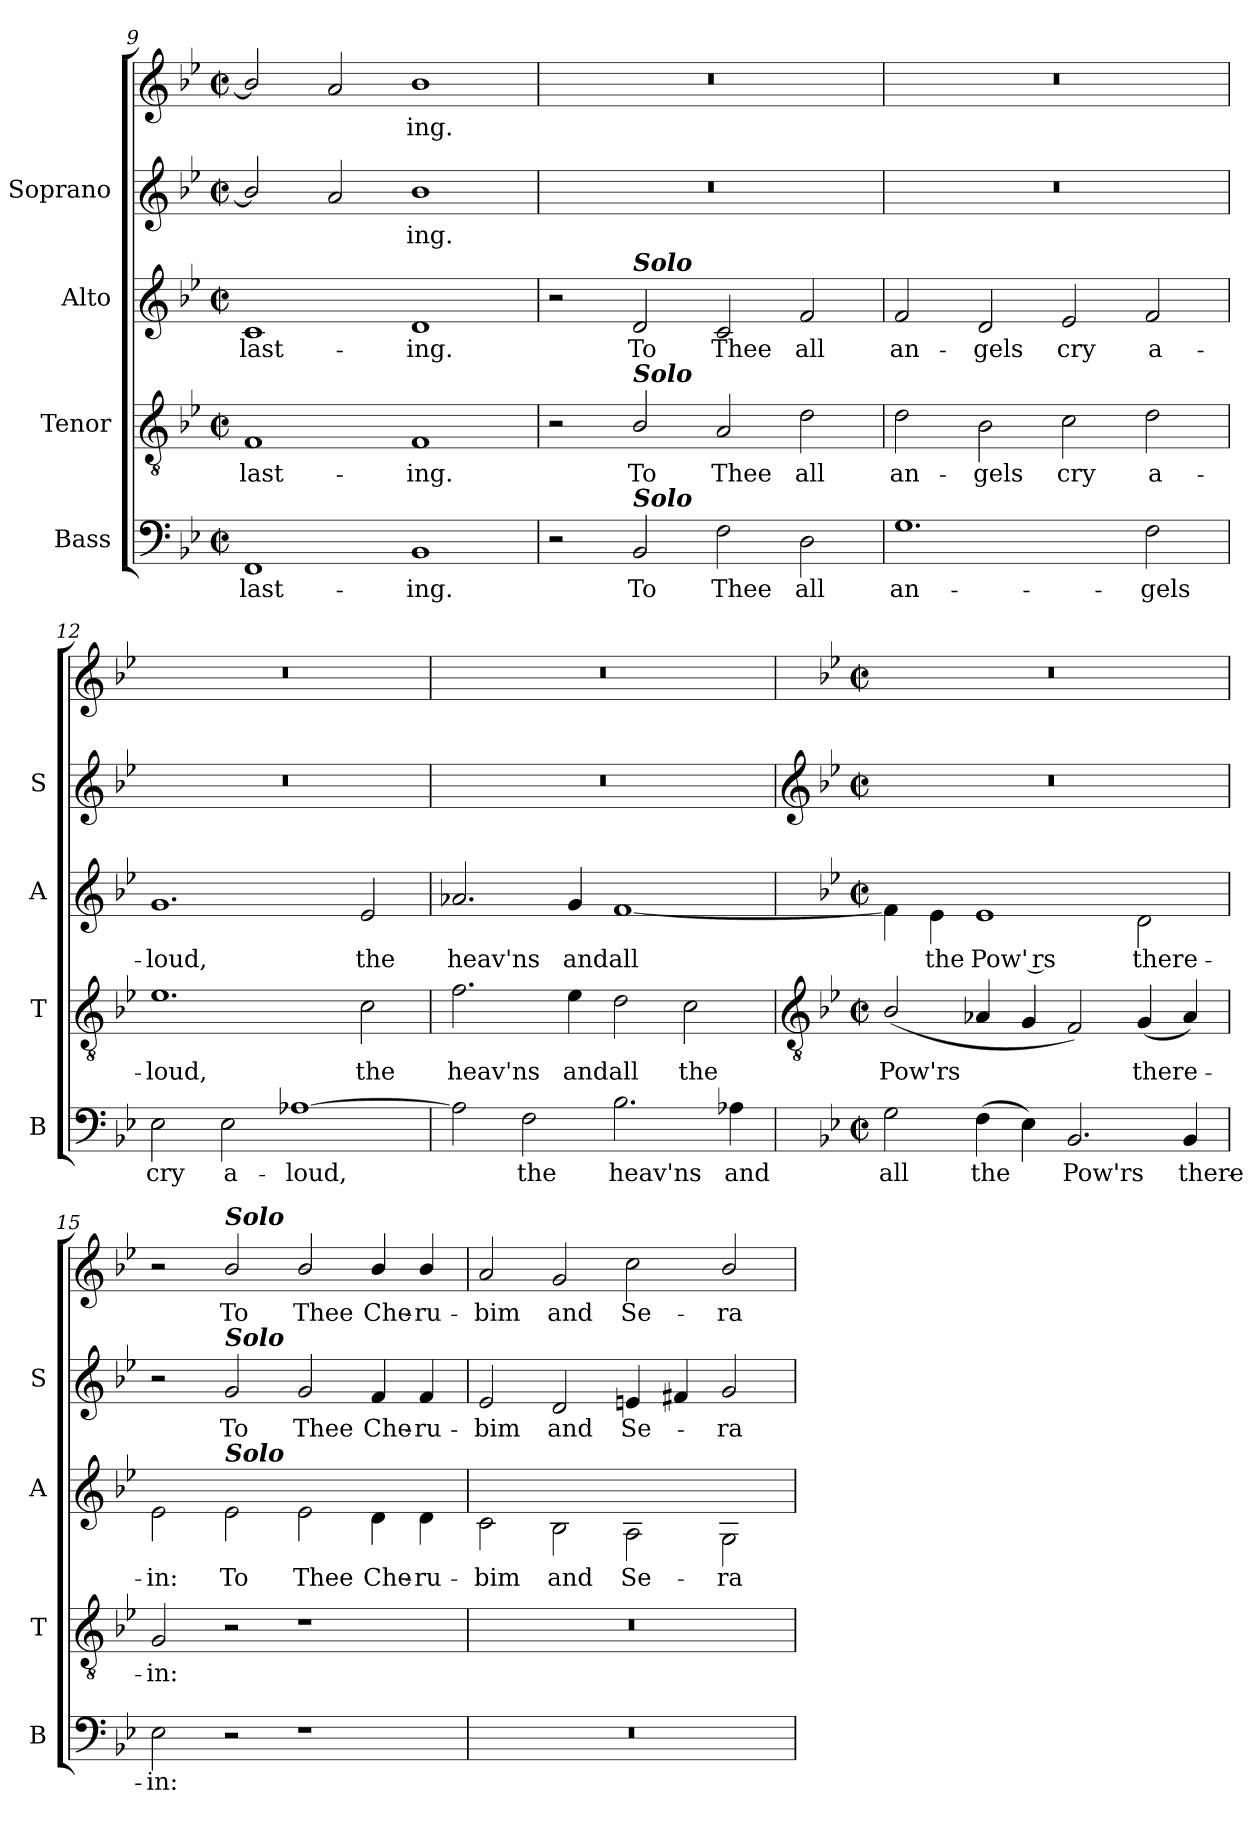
**kern	**text	**kern	**text	**kern	**text	**kern	**text	**kern	**text
*part4	*part4	*part3	*part3	*part2	*part2	*part1	*part1	*part1	*part1
*staff5	*staff5	*staff4	*staff4	*staff3	*staff3	*staff2	*staff2	*staff1	*staff1
*I"Bass	*	*I"Tenor	*	*I"Alto	*	*I"Soprano	*	*	*
*I'B	*	*I'T	*	*I'A	*	*I'S	*	*	*
*clefF4	*	*clefGv2	*	*clefG2	*	*	*	*clefG2	*
*k[b-e-]	*	*k[b-e-]	*	*k[b-e-]	*	*k[b-e-]	*	*k[b-e-]	*
*B-:	*	*B-:	*	*B-:	*	*B-:	*	*B-:	*
*M4/2	*	*M4/2	*	*M4/2	*	*M4/2	*	*M4/2	*
*met(c|)	*	*met(c|)	*	*met(c|)	*	*met(c|)	*	*met(c|)	*
=9	=9	=9	=9	=9	=9	=9	=9	=9	=9
!	!LO:LY:b	!	!LO:LY:b	!	!LO:LY:b	!	!	!	!
1FF	-last-	1F	-last-	1c	-last-	2b-/]	.	2b-/]	.
.	.	.	.	.	.	2a	.	2a	.
!	!LO:LY:b	!	!LO:LY:b	!	!LO:LY:b	!	!LO:LY:b	!	!LO:LY:b
1BB-	-ing.	1F	-ing.	1d	-ing.	1b-	ing.	1b-	ing.
=10	=10	=10	=10	=10	=10	=10	=10	=10	=10
2r	.	2r	.	2r	.	0r	.	0r	.
!	!	!	!	!LO:TX:a:Bi:t=Solo	!	!	!	!	!
!	!	!LO:TX:a:Bi:t=Solo	!	!	!	!	!	!	!
!LO:TX:a:Bi:t=Solo	!	!	!	!	!	!	!	!	!
!	!LO:LY:b	!	!LO:LY:b	!	!LO:LY:b	!	!	!	!
2BB-	To	2B-/	To	2d	To	.	.	.	.
!	!LO:LY:b	!	!LO:LY:b	!	!LO:LY:b	!	!	!	!
2F	Thee	2A	Thee	2c	Thee	.	.	.	.
!	!LO:LY:b	!	!LO:LY:b	!	!LO:LY:b	!	!	!	!
2D	all	2d	all	2f	all	.	.	.	.
=11	=11	=11	=11	=11	=11	=11	=11	=11	=11
!	!LO:LY:b	!	!LO:LY:b	!	!LO:LY:b	!	!	!	!
1.G	an-	2d	an-	2f	an-	0r	.	0r	.
!	!	!	!LO:LY:b	!	!LO:LY:b	!	!	!	!
.	.	2B-	-gels	2d	-gels	.	.	.	.
!	!	!	!LO:LY:b	!	!LO:LY:b	!	!	!	!
.	.	2c	cry	2e-	cry	.	.	.	.
!	!LO:LY:b	!	!LO:LY:b	!	!LO:LY:b	!	!	!	!
2F	-gels	2d	a-	2f	a-	.	.	.	.
=12	=12	=12	=12	=12	=12	=12	=12	=12	=12
!	!LO:LY:b	!	!LO:LY:b	!	!LO:LY:b	!	!	!	!
2E-	cry	1.e-	-loud,	1.g	-loud,	0r	.	0r	.
!	!LO:LY:b	!	!	!	!	!	!	!	!
2E-	a-	.	.	.	.	.	.	.	.
!	!LO:LY:b	!	!	!	!	!	!	!	!
[1A-X	-loud,	.	.	.	.	.	.	.	.
!	!	!	!LO:LY:b	!	!LO:LY:b	!	!	!	!
.	.	2c	the	2e-	the	.	.	.	.
=13	=13	=13	=13	=13	=13	=13	=13	=13	=13
!	!	!	!LO:LY:b	!	!LO:LY:b	!	!	!	!
2A-]	.	2.f	heav'ns	2.a-X/	heav'ns	0r	.	0r	.
!	!LO:LY:b	!	!	!	!	!	!	!	!
2F	the	.	.	.	.	.	.	.	.
!	!	!	!LO:LY:b	!	!LO:LY:b	!	!	!	!
.	.	4e-	and	4g	and	.	.	.	.
!	!LO:LY:b	!	!LO:LY:b	!	!LO:LY:b	!	!	!	!
2.B-	heav'ns	2d	all	[1f	all	.	.	.	.
!	!	!	!LO:LY:b	!	!	!	!	!	!
.	.	2c	the	.	.	.	.	.	.
!	!LO:LY:b	!	!	!	!	!	!	!	!
4A-	and	.	.	.	.	.	.	.	.
!!LO:LB:g=z
=14	=14	=14	=14	=14	=14	=14	=14	=14	=14
*	*	*clefGv2	*	*	*	*clefG2	*	*	*
*	*	*	*	*	*	*k[b-e-]	*	*k[b-e-]	*
*	*	*	*	*	*	*B-:	*	*B-:	*
*M4/2	*	*M4/2	*	*M4/2	*	*M4/2	*	*M4/2	*
*met(c|)	*	*met(c|)	*	*met(c|)	*	*met(c|)	*	*met(c|)	*
!	!LO:LY:b	!	!LO:LY:b	!	!	!	!	!	!
*	*	*	*	*^	*	*	*	*	*
2G	all	(<2B-/	Pow'rs	0ryy	4f]	.	0r	.	0r	.
!	!	!	!	!	!	!LO:LY:b	!	!	!	!
.	.	.	.	.	4e-	the	.	.	.	.
!	!LO:LY:b	!	!	!	!	!LO:LY:b	!	!	!	!
(>4F	the	4A-X/	.	.	1e-	Pow' rs	.	.	.	.
4E-)	.	4G	.	.	.	.	.	.	.	.
!	!LO:LY:b	!	!	!	!	!	!	!	!	!
2.BB-	Pow'rs	2F)	.	.	.	.	.	.	.	.
!	!	!	!LO:LY:b	!	!	!LO:LY:b	!	!	!	!
.	.	(<4G	there-	.	2d	there-	.	.	.	.
!	!LO:LY:b	!	!	!	!	!	!	!	!	!
4BB-	there-	4A-/)	.	.	.	.	.	.	.	.
=15	=15	=15	=15	=15	=15	=15	=15	=15	=15	=15
!	!LO:LY:b	!	!LO:LY:b	!	!	!LO:LY:b	!	!	!	!
2E-	-in:	2G	in:	0ryy	2e-	-in:	2r	.	2r	.
!	!	!	!	!	!	!	!	!	!LO:TX:a:Bi:t=Solo	!
!	!	!	!	!	!	!	!LO:TX:a:Bi:t=Solo	!	!	!
!	!	!	!	!	!LO:TX:a:Bi:t=Solo	!	!	!	!	!
!	!	!	!	!	!	!LO:LY:b	!	!LO:LY:b	!	!LO:LY:b
2r	.	2r	.	.	2e-	To	2g	-To	2b-/	To
!	!	!	!	!	!	!LO:LY:b	!	!LO:LY:b	!	!LO:LY:b
1r	.	1r	.	.	2e-	Thee	2g	Thee	2b-/	Thee
!	!	!	!	!	!	!LO:LY:b	!	!LO:LY:b	!	!LO:LY:b
.	.	.	.	.	4d	Che-	4f	Che-	4b-/	Che-
!	!	!	!	!	!	!LO:LY:b	!	!LO:LY:b	!	!LO:LY:b
.	.	.	.	.	4d	-ru-	4f	-ru-	4b-/	-ru-
=16	=16	=16	=16	=16	=16	=16	=16	=16	=16	=16
!	!	!	!	!	!	!LO:LY:b	!	!LO:LY:b	!	!LO:LY:b
0r	.	0r	.	0ryy	2c	-bim	2e-	-bim	2a/	-bim
!	!	!	!	!	!	!LO:LY:b	!	!LO:LY:b	!	!LO:LY:b
.	.	.	.	.	2B-	and	2d	and	2g	and
!	!	!	!	!	!	!LO:LY:b	!	!LO:LY:b	!	!LO:LY:b
.	.	.	.	.	2A	Se-	4en	Se-	2cc	Se-
.	.	.	.	.	.	.	4f#X	.	.	.
!	!	!	!	!	!	!LO:LY:b	!	!LO:LY:b	!	!LO:LY:b
.	.	.	.	.	2G	-ra-	2g	ra	2b-/	-ra-
*	*	*	*	*v	*v	*	*	*	*	*
=	=	=	=	=	=	=	=	=	=
*-	*-	*-	*-	*-	*-	*-	*-	*-	*-
